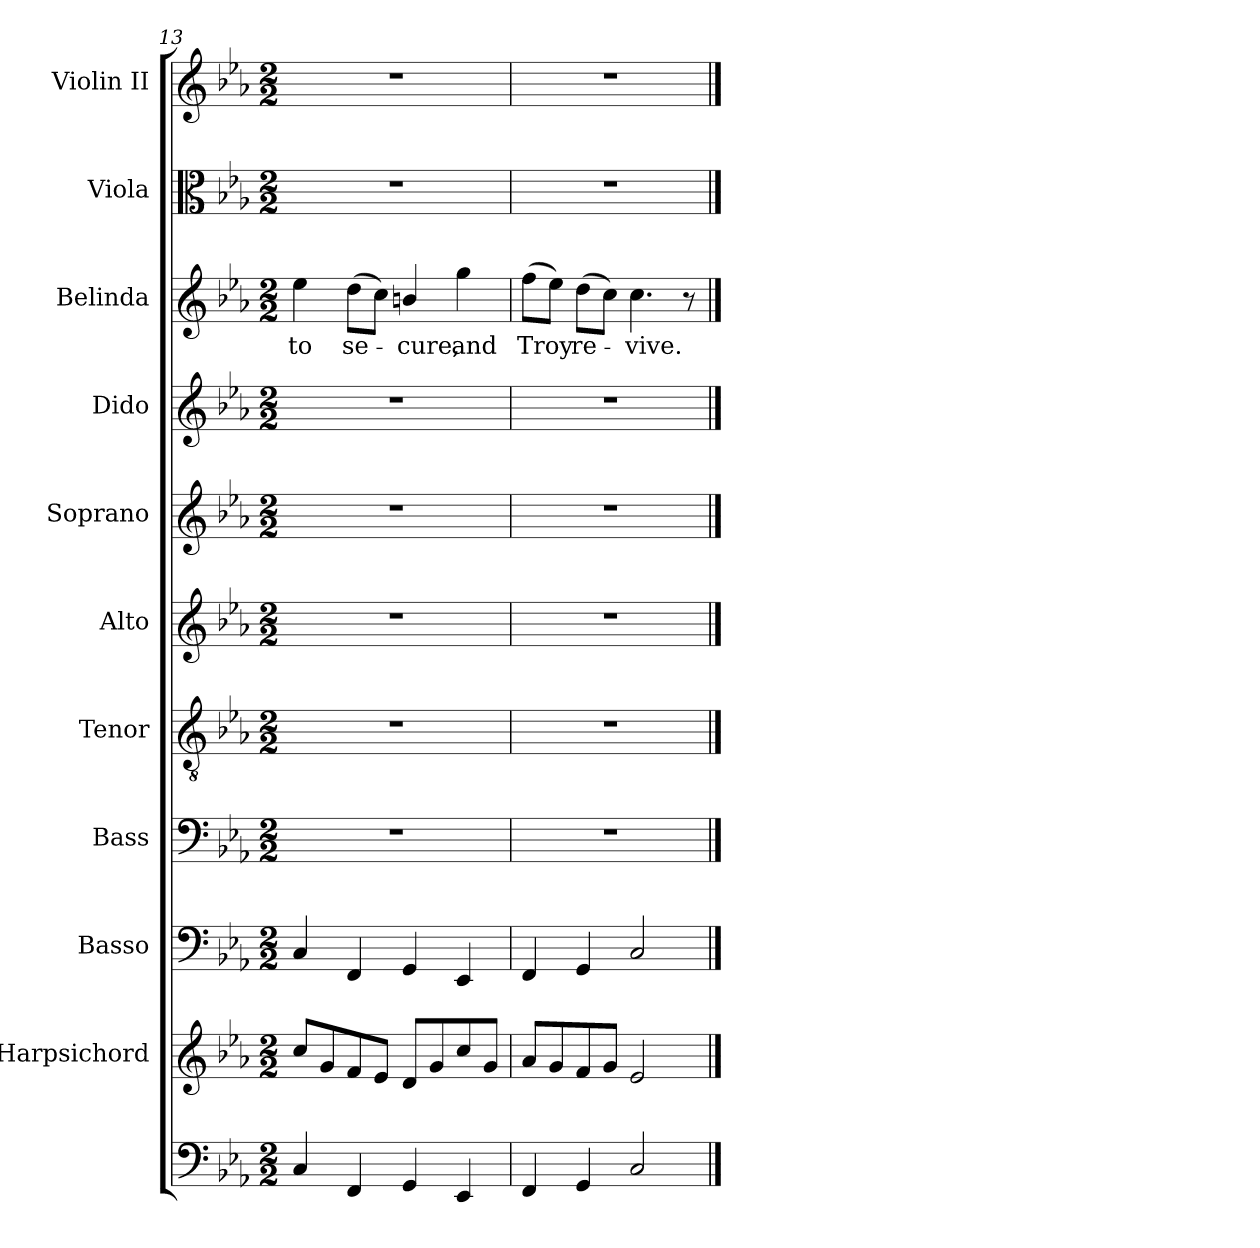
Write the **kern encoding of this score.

**kern	**kern	**kern	**kern	**kern	**kern	**kern	**kern	**kern	**text	**kern	**kern
*part11	*part10	*part9	*part8	*part7	*part6	*part5	*part4	*part3	*part3	*part2	*part1
*staff11	*staff10	*staff9	*staff8	*staff7	*staff6	*staff5	*staff4	*staff3	*staff3	*staff2	*staff1
*	*I"Harpsichord	*I"Basso	*I"Bass	*I"Tenor	*I"Alto	*I"Soprano	*I"Dido	*I"Belinda	*	*I"Viola	*I"Violin II
*	*	*	*I'B.	*I'T.	*I'A.	*I'S.	*	*	*	*I'Viola	*I'Vln. II
*clefF4	*clefG2	*clefF4	*clefF4	*clefGv2	*clefG2	*clefG2	*clefG2	*clefG2	*	*clefC3	*clefG2
*	*	*	*	*ITrd7c12	*	*	*	*	*	*	*
*k[b-e-a-]	*k[b-e-a-]	*k[b-e-a-]	*k[b-e-a-]	*k[b-e-a-]	*k[b-e-a-]	*k[b-e-a-]	*k[b-e-a-]	*k[b-e-a-]	*	*k[b-e-a-]	*k[b-e-a-]
*E-:	*E-:	*E-:	*E-:	*E-:	*E-:	*E-:	*E-:	*E-:	*	*E-:	*E-:
*M2/2	*M2/2	*M2/2	*M2/2	*M2/2	*M2/2	*M2/2	*M2/2	*M2/2	*	*M2/2	*M2/2
=13	=13	=13	=13	=13	=13	=13	=13	=13	=13	=13	=13
!	!	!	!	!	!	!	!	!	!LO:LY:b:color=#000000	!	!
4Ci/	8cci/L	4Ci/	1r	1r	1r	1r	1r	4ee-i\	to	1r	1r
.	8gi/	.	.	.	.	.	.	.	.	.	.
!	!	!	!	!	!	!	!	!	!LO:LY:b:color=#000000	!	!
4FFi/	8fi/	4FFi/	.	.	.	.	.	(8ddi\L	se-	.	.
.	8e-i/J	.	.	.	.	.	.	8cci\J)	.	.	.
!	!	!	!	!	!	!	!	!	!LO:LY:b:color=#000000	!	!
4GGi/	8di/L	4GGi/	.	.	.	.	.	4bni/	-cure,	.	.
.	8gi/	.	.	.	.	.	.	.	.	.	.
!	!	!	!	!	!	!	!	!	!LO:LY:b:color=#000000	!	!
4EE-i/	8cci/	4EE-i/	.	.	.	.	.	4ggi\	and	.	.
.	8gi/J	.	.	.	.	.	.	.	.	.	.
=14	=14	=14	=14	=14	=14	=14	=14	=14	=14	=14	=14
!	!	!	!	!	!	!	!	!	!LO:LY:b:color=#000000	!	!
4FFi/	8a-i/L	4FFi/	1r	1r	1r	1r	1r	(8ffi\L	Troy	1r	1r
.	8gi/	.	.	.	.	.	.	8ee-i\J)	.	.	.
!	!	!	!	!	!	!	!	!	!LO:LY:b:color=#000000	!	!
4GGi/	8fi/	4GGi/	.	.	.	.	.	(8ddi\L	re-	.	.
.	8gi/J	.	.	.	.	.	.	8cci\J)	.	.	.
!	!	!	!	!	!	!	!	!	!LO:LY:b:color=#000000	!	!
2Ci/	2e-i/	2Ci/	.	.	.	.	.	4.cci\	-vive.	.	.
.	.	.	.	.	.	.	.	8r	.	.	.
==	==	==	==	==	==	==	==	==	==	==	==
*-	*-	*-	*-	*-	*-	*-	*-	*-	*-	*-	*-
